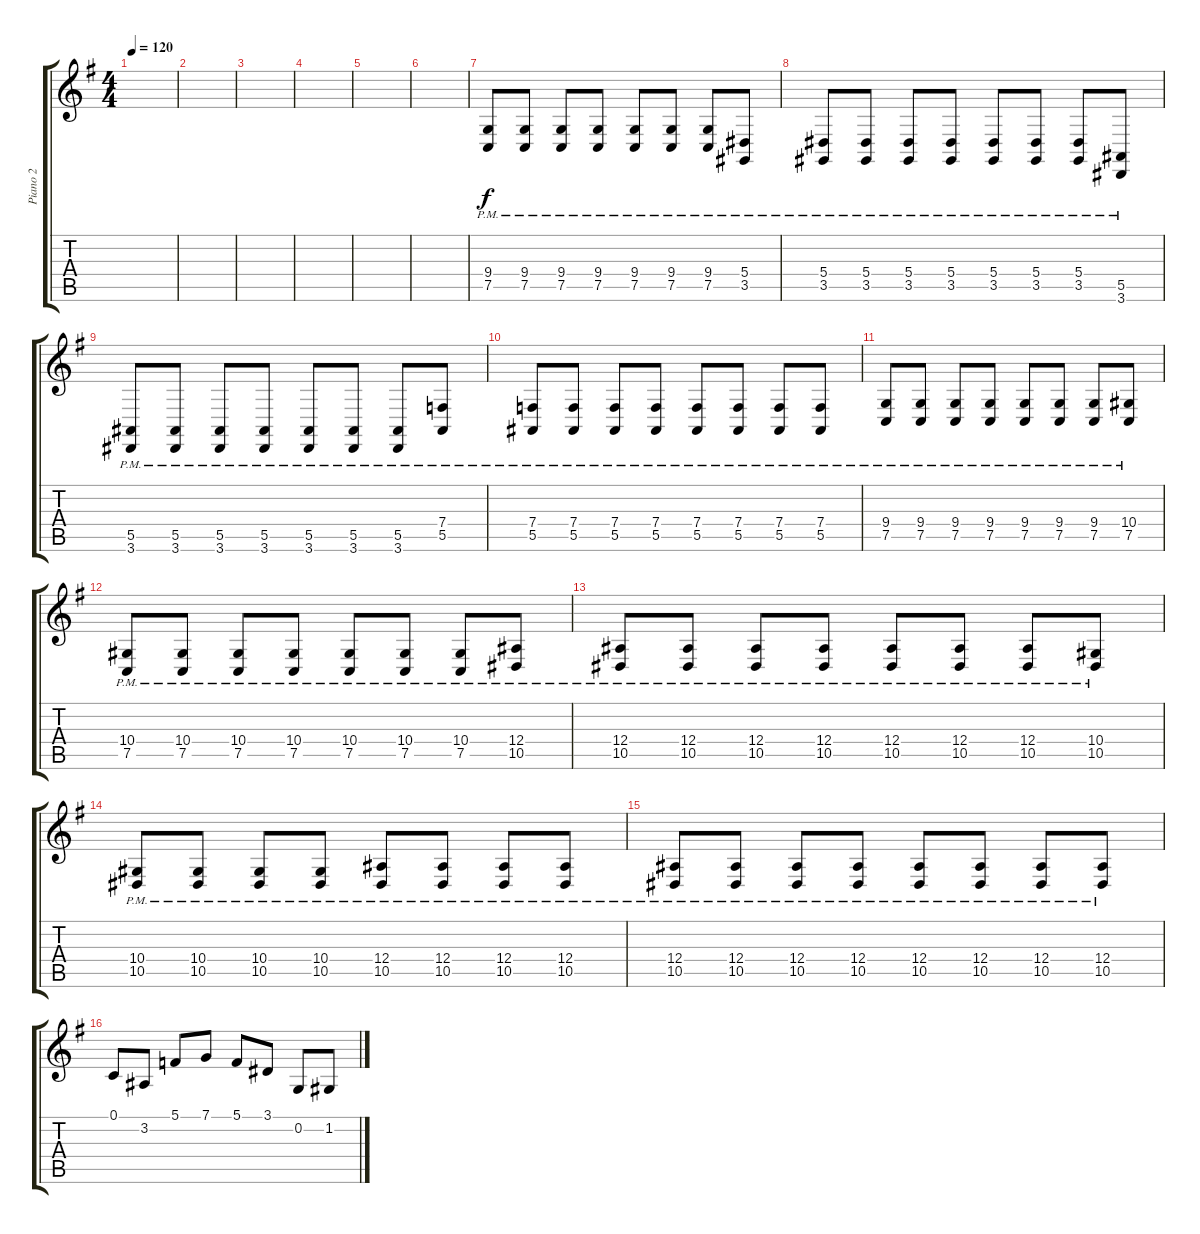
\track ("Piano 2" "Piano 2") {instrument acousticgrandpiano}
\staff {score tabs}
\tuning (C4 G3 Eb3 Bb2 F2 C2) {hide}
\ts (4 4)
\tempo 120
\clef g2
\ks g
|
|
|
|
|
|
(9.4{pm} 7.5{pm}).8{volume 13 instrument distortionguitar} (9.4{pm} 7.5{pm}).8 (9.4{pm} 7.5{pm}).8 (9.4{pm} 7.5{pm}).8 (9.4{pm} 7.5{pm}).8 (9.4{pm} 7.5{pm}).8 (9.4{pm} 7.5{pm}).8 (5.4{pm} 3.5{pm}).8 |
(5.4{pm} 3.5{pm}).8 (5.4{pm} 3.5{pm}).8 (5.4{pm} 3.5{pm}).8 (5.4{pm} 3.5{pm}).8 (5.4{pm} 3.5{pm}).8 (5.4{pm} 3.5{pm}).8 (5.4{pm} 3.5{pm}).8 (5.5{pm} 3.6{pm}).8 |
(5.5{pm} 3.6{pm}).8 (5.5{pm} 3.6{pm}).8 (5.5{pm} 3.6{pm}).8 (5.5{pm} 3.6{pm}).8 (5.5{pm} 3.6{pm}).8 (5.5{pm} 3.6{pm}).8 (5.5{pm} 3.6{pm}).8 (7.4{pm} 5.5{pm}).8 |
(7.4{pm} 5.5{pm}).8 (7.4{pm} 5.5{pm}).8 (7.4{pm} 5.5{pm}).8 (7.4{pm} 5.5{pm}).8 (7.4{pm} 5.5{pm}).8 (7.4{pm} 5.5{pm}).8 (7.4{pm} 5.5{pm}).8 (7.4{pm} 5.5{pm}).8 |
(9.4{pm} 7.5{pm}).8 (9.4{pm} 7.5{pm}).8 (9.4{pm} 7.5{pm}).8 (9.4{pm} 7.5{pm}).8 (9.4{pm} 7.5{pm}).8 (9.4{pm} 7.5{pm}).8 (9.4{pm} 7.5{pm}).8 (10.4{pm} 7.5{pm}).8 |
(10.4{pm} 7.5{pm}).8 (10.4{pm} 7.5{pm}).8 (10.4{pm} 7.5{pm}).8 (10.4{pm} 7.5{pm}).8 (10.4{pm} 7.5{pm}).8 (10.4{pm} 7.5{pm}).8 (10.4{pm} 7.5{pm}).8 (12.4{pm} 10.5{pm}).8 |
(12.4{pm} 10.5{pm}).8 (12.4{pm} 10.5{pm}).8 (12.4{pm} 10.5{pm}).8 (12.4{pm} 10.5{pm}).8 (12.4{pm} 10.5{pm}).8 (12.4{pm} 10.5{pm}).8 (12.4{pm} 10.5{pm}).8 (10.4{pm} 10.5{pm}).8 |
(10.4{pm} 10.5{pm}).8 (10.4{pm} 10.5{pm}).8 (10.4{pm} 10.5{pm}).8 (10.4{pm} 10.5{pm}).8 (12.4{pm} 10.5{pm}).8 (12.4{pm} 10.5{pm}).8 (12.4{pm} 10.5{pm}).8 (12.4{pm} 10.5{pm}).8 |
(12.4{pm} 10.5{pm}).8{volume 12} (12.4{pm} 10.5{pm}).8{volume 10} (12.4{pm} 10.5{pm}).8{volume 8} (12.4{pm} 10.5{pm}).8{volume 6} (12.4{pm} 10.5{pm}).8{volume 6} (12.4{pm} 10.5{pm}).8{volume 5} (12.4{pm} 10.5{pm}).8{volume 3} (12.4{pm} 10.5{pm}).8{volume 0} |
0.1.8{volume 16 instrument acousticgrandpiano} 3.2.8 5.1.8 7.1.8 5.1.8 3.1.8 0.2.8 1.2.8
